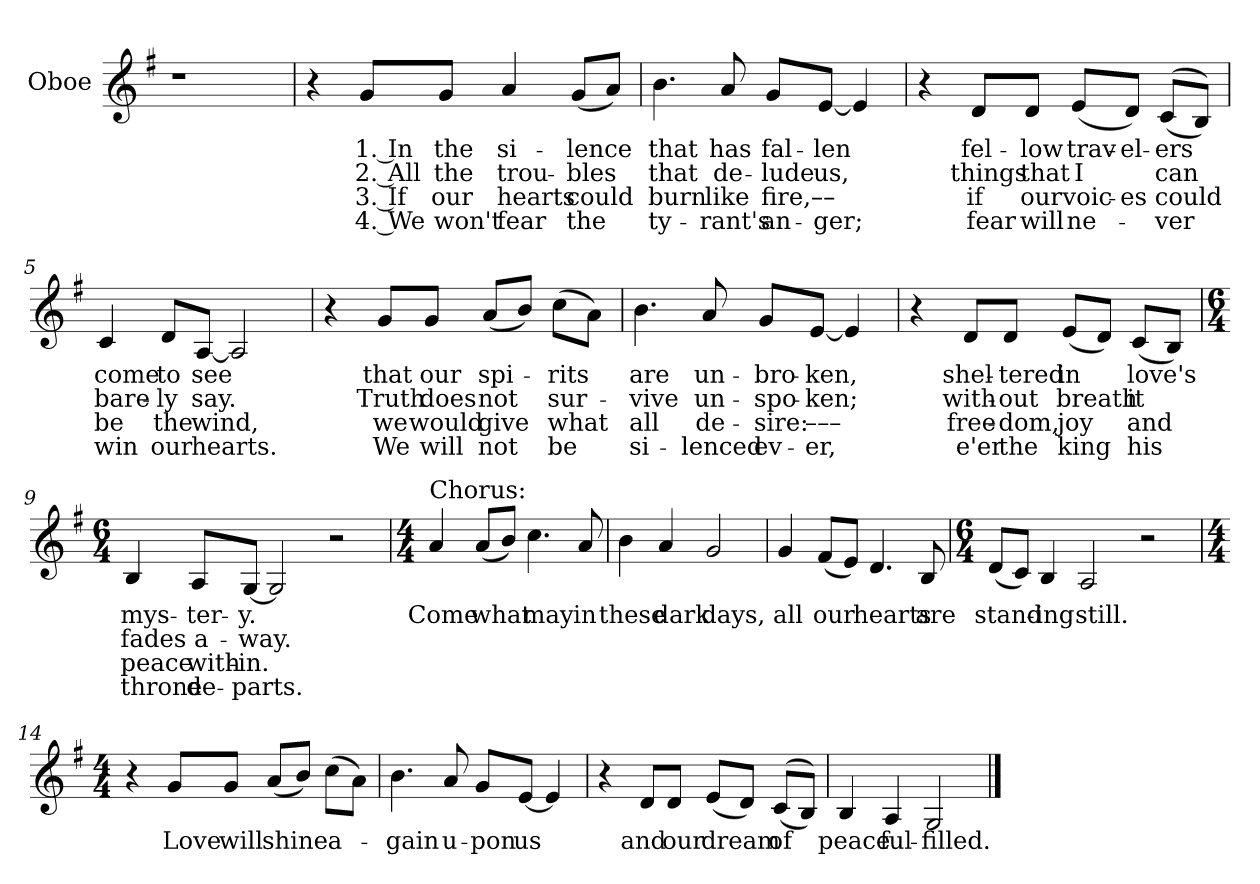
**kern	**text	**text	**text	**text
*part1	*part1	*part1	*part1	*part1
*staff1	*staff1	*staff1	*staff1	*staff1
*I"Oboe	*	*	*	*
*I'Ob.	*	*	*	*
*clefG2	*	*	*	*
*k[f#]	*	*	*	*
=	=	=	=	=
1r	.	.	.	.
=1	=1	=1	=1	=1
1r	.	.	.	.
=2	=2	=2	=2	=2
4r	.	.	.	.
8gL	1. In	2. All	3. If	4. We
8gJ	the	the	our	won't
4a	si-	trou-	hearts	fear
(8gL	-lence	-bles	could	the
8aJ)	.	.	.	.
=3	=3	=3	=3	=3
4.b\	that	that	burn	ty-
8a/	has	de-	like	-rant's
8gL	fal-	-lude	fire,––	an-
[8e/J	-len	us,	.	-ger;
4e]	.	.	.	.
!!LO:LB:g=z
=4	=4	=4	=4	=4
4r	.	.	.	.
8dL	fel-	things	if	fear
8dJ	-low	that	our	will
(<8eL	trav-	I	voic-	ne-
8dJ)	-el-	.	-es	.
(<(<8cL	-ers	can	could	-ver
8BJ))	.	.	.	.
=5	=5	=5	=5	=5
4c	come	bare-	be	win
8d/L	to	-ly	the	our
[8AJ	see	say.	wind,	hearts.
2A]	.	.	.	.
=6	=6	=6	=6	=6
4r	.	.	.	.
8g/L	that	Truth	we	We
8gJ	our	does	would	will
(8aL	spi-	not	give	not
8bJ)	.	.	.	.
(8ccL	-rits	sur-	what	be
8aJ)	.	.	.	.
!!LO:LB:g=z
=7	=7	=7	=7	=7
4.b\	are	-vive	all	si-
8a/	un-	un-	de-	-lenced
8gL	-bro-	-spo-	-sire:	ev-
[8e/J	-ken,	-ken;	–––	-er,
4e]	.	.	.	.
=8	=8	=8	=8	=8
4r	.	.	.	.
8dL	shel-	with-	free-	e'er
8dJ	-tered	-out	-dom,	the
(<8e/L	in	breath	joy	king
8d/J)	.	.	.	.
(8c/L	love's	it	and	his
8B/J)	.	.	.	.
=9	=9	=9	=9	=9
*M6/4	*	*	*	*
4B	mys-	fades	peace	throne
8AL	-ter-	a-	with-	de-
[8GJ	-y.	-way.	-in.	-parts.
2G]	.	.	.	.
2r	.	.	.	.
!!LO:LB:g=z
=10	=10	=10	=10	=10
*M4/4	*	*	*	*
!LO:TX:t=Chorus&colon;	!	!	!	!
4a/	Come	.	.	.
(<8aL	what	.	.	.
8bJ)	.	.	.	.
4.cc\	may	.	.	.
8a/	in	.	.	.
=11	=11	=11	=11	=11
4b\	these	.	.	.
4a	dark	.	.	.
2g	days,	.	.	.
=12	=12	=12	=12	=12
4g	all	.	.	.
(8f#L	our	.	.	.
8eJ)	.	.	.	.
4.d	hearts	.	.	.
8B	are	.	.	.
!!LO:LB:g=z
=13	=13	=13	=13	=13
*M6/4	*	*	*	*
(<8dL	stand-	.	.	.
8cJ)	.	.	.	.
4B/	-ing	.	.	.
2A/	still.	.	.	.
2r	.	.	.	.
=14	=14	=14	=14	=14
*M4/4	*	*	*	*
4r	.	.	.	.
8gL	Love	.	.	.
8gJ	will	.	.	.
(8aL	shine	.	.	.
8bJ)	.	.	.	.
(8ccL	a-	.	.	.
8aJ)	.	.	.	.
=15	=15	=15	=15	=15
4.b\	-gain	.	.	.
8a/	u-	.	.	.
8gL	-pon	.	.	.
[8e/J	us	.	.	.
4e]	.	.	.	.
!!LO:LB:g=z
=16	=16	=16	=16	=16
4r	.	.	.	.
8dL	and	.	.	.
8dJ	our	.	.	.
(<8eL	dream	.	.	.
8dJ)	.	.	.	.
(<(<8cL	of	.	.	.
8BJ))	.	.	.	.
=17	=17	=17	=17	=17
4B	peace	.	.	.
4A	ful-	.	.	.
2G	-filled.	.	.	.
==	==	==	==	==
*-	*-	*-	*-	*-
